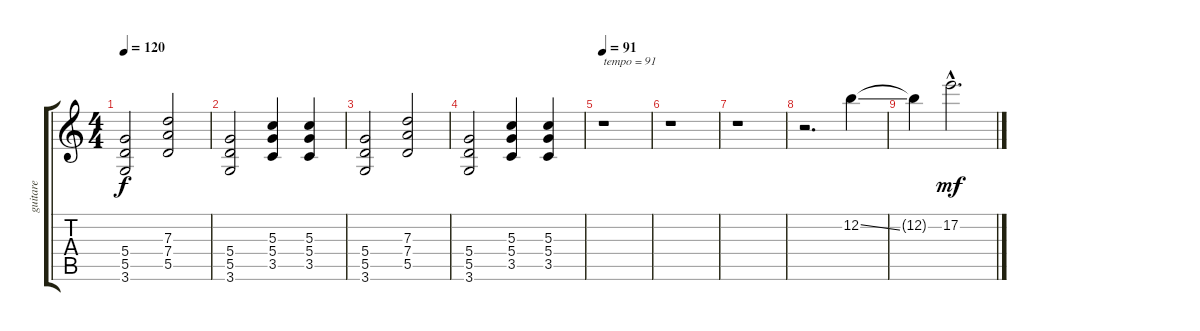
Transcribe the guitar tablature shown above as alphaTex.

\track ("guitare" "guitare") {instrument electricguitarclean}
\staff {score tabs}
\tuning (E4 B3 G3 D3 A2 E2) {hide}
\ts (4 4)
\tempo 120
\clef g2
\ks c
(5.4 5.5 3.6).2{dy f} (7.3 7.4 5.5).2 |
(5.4 5.5 3.6).2 (5.3 5.4 3.5).4 (5.3 5.4 3.5).4 |
(5.4 5.5 3.6).2 (7.3 7.4 5.5).2 |
(5.4 5.5 3.6).2 (5.3 5.4 3.5).4 (5.3 5.4 3.5).4 |
\tempo 91
r.1{txt "tempo = 91"} |
r.1 |
r.1 |
r.2{d} 12.2{ss}.4 |
12.2{t}.4 17.2{hac}.2{d dy mf}
